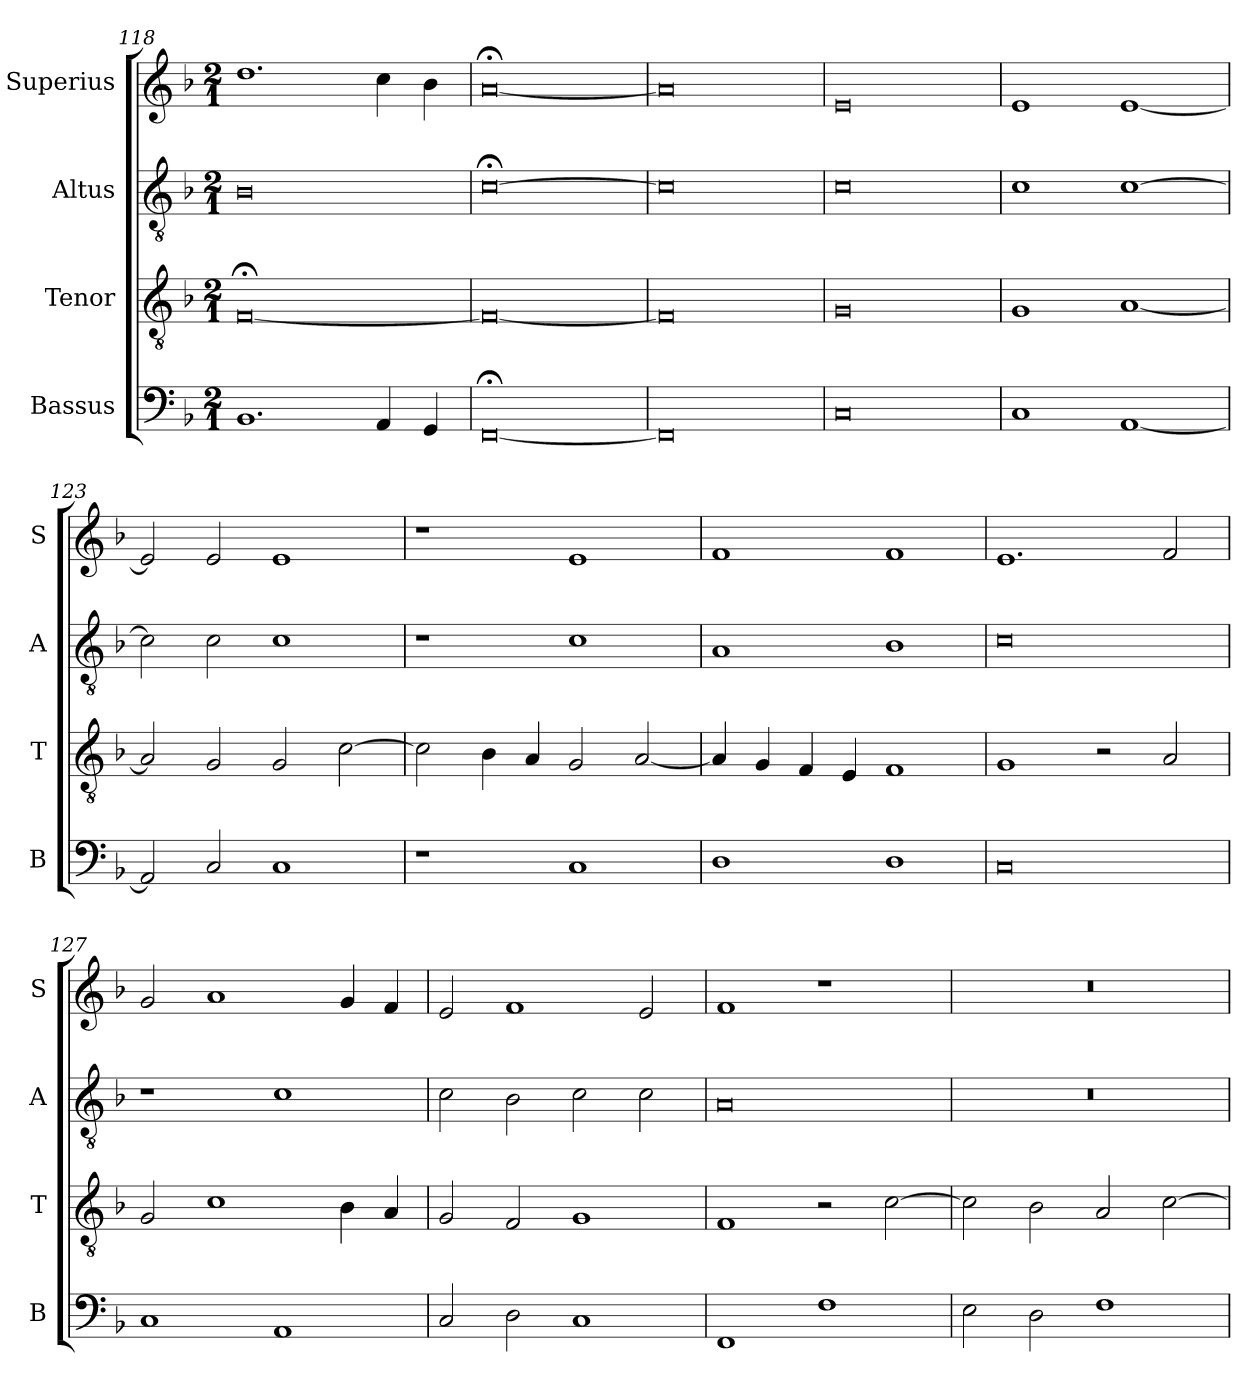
**kern	**kern	**kern	**kern
*part4	*part3	*part2	*part1
*staff4	*staff3	*staff2	*staff1
*I"Bassus	*I"Tenor	*I"Altus	*I"Superius
*I'B	*I'T	*I'A	*I'S
*clefF4	*clefGv2	*clefGv2	*clefG2
*k[b-]	*k[b-]	*k[b-]	*k[b-]
*M2/1	*M2/1	*M2/1	*M2/1
=118	=118	=118	=118
1.BB-	[0F;<	0B-	1.dd
4AA/	.	.	4cc\
4GG/	.	.	4b-\
=119	=119	=119	=119
[0FF;<	0F_	[0c;<	[0a;<
=120	=120	=120	=120
0FF]	0F]	0c]	0a]
=121	=121	=121	=121
0C	0G	0c	0e
=122	=122	=122	=122
1C	1G	1c	1e
[1AA	[1A	[1c	[1e
=123	=123	=123	=123
2AA/]	2A/]	2c\]	2e/]
2C/	2G/	2c\	2e/
1C	2G/	1c	1e
.	[2c\	.	.
=124	=124	=124	=124
1r	2c\]	1r	1r
.	4B-\	.	.
.	4A/	.	.
1C	2G/	1c	1e
.	[2A/	.	.
=125	=125	=125	=125
1D	4A/]	1A	1f
.	4G/	.	.
.	4F/	.	.
.	4E/	.	.
1D	1F	1B-	1f
=126	=126	=126	=126
0C	1G	0c	1.e
.	2r	.	.
.	2A/	.	2f/
=127	=127	=127	=127
1C	2G/	1r	2g/
.	1c	.	1a
1AA	.	1c	.
.	4B-\	.	4g/
.	4A/	.	4f/
=128	=128	=128	=128
2C/	2G/	2c\	2e/
2D\	2F/	2B-\	1f
1C	1G	2c\	.
.	.	2c\	2e/
=129	=129	=129	=129
1FF	1F	0A	1f
1F	2r	.	1r
.	[2c\	.	.
=130	=130	=130	=130
2E\	2c\]	0r	0r
2D\	2B-\	.	.
1F	2A/	.	.
.	[2c\	.	.
=	=	=	=
*-	*-	*-	*-
